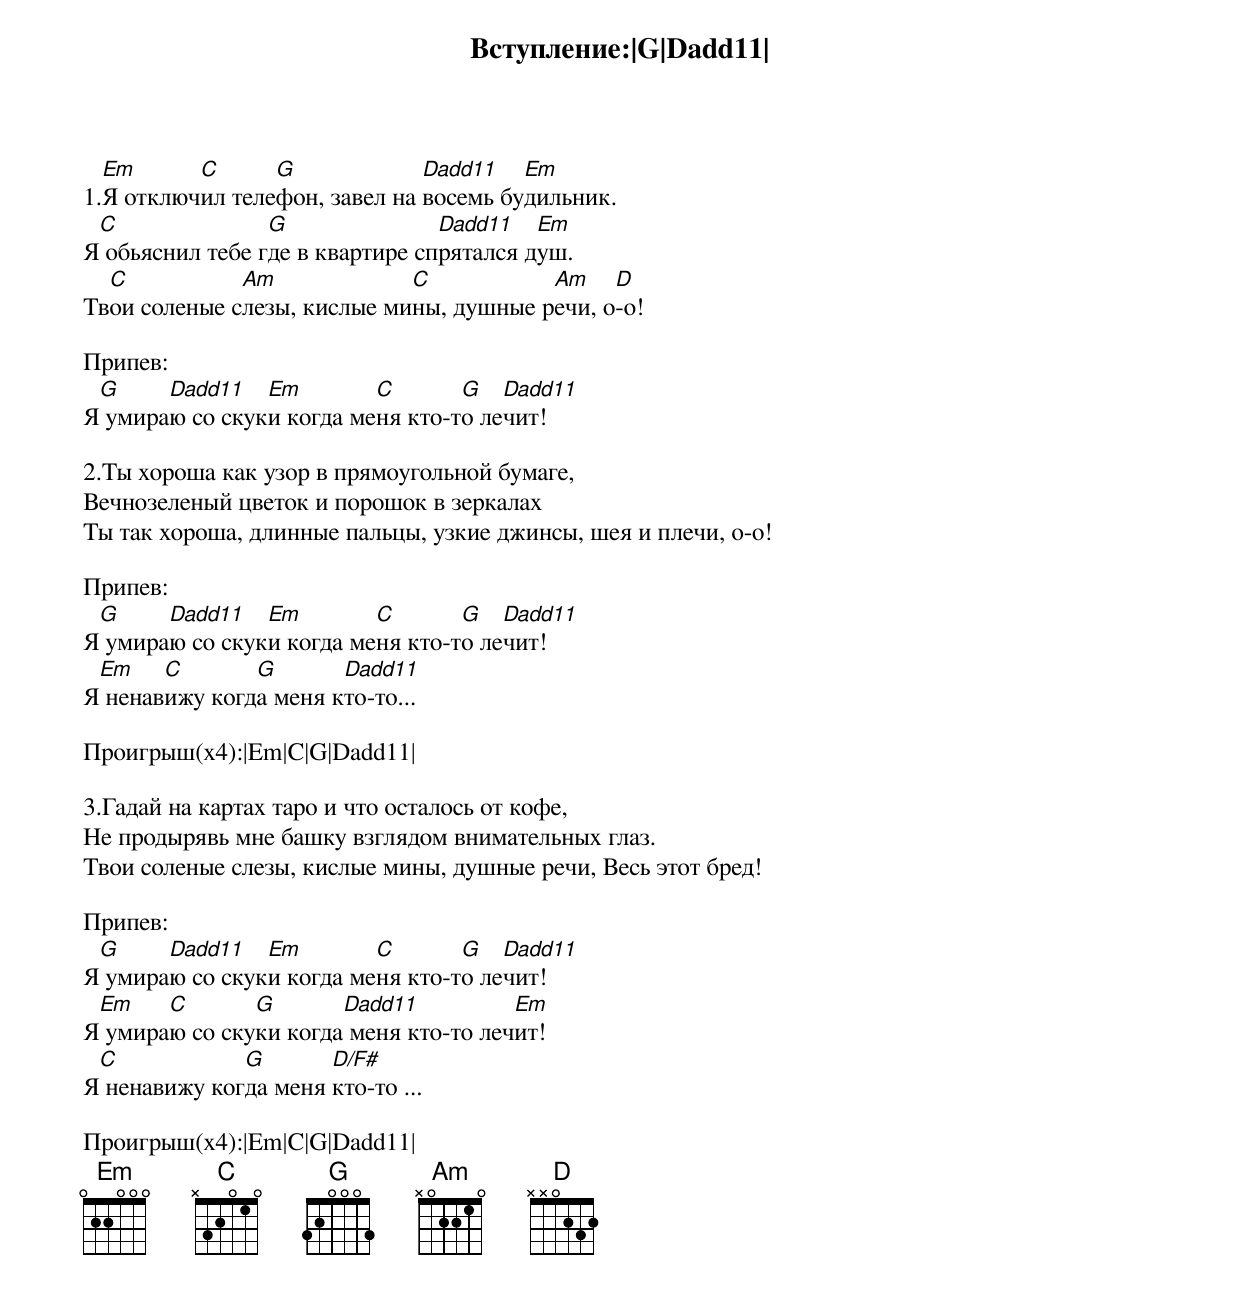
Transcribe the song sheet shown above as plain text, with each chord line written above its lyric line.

Вступление:|G|Dadd11|

  Em      C      G             Dadd11   Em
1.Я отключил телефон, завел на восемь будильник.
 C               G               Dadd11   Em
Я обьяснил тебе где в квартире спрятался душ.
  C           Am             C           Am    D
Твои соленые слезы, кислые мины, душные речи, о-о!

Припев:
 G     Dadd11   Em        C       G   Dadd11
Я умираю со скуки когда меня кто-то лечит!

2.Ты хороша как узор в прямоугольной бумаге,
Вечнозеленый цветок и порошок в зеркалах
Ты так хороша, длинные пальцы, узкие джинсы, шея и плечи, о-о!

Припев:
 G     Dadd11   Em        C       G   Dadd11
Я умираю со скуки когда меня кто-то лечит!
 Em    C       G       Dadd11
Я ненавижу когда меня кто-то...

Проигрыш(x4):|Em|C|G|Dadd11|

3.Гадай на картах таро и что осталось от кофе,
Hе продырявь мне башку взглядом внимательных глаз.
Твои соленые слезы, кислые мины, душные речи, Весь этот бред!

Припев:
 G     Dadd11   Em        C       G   Dadd11
Я умираю со скуки когда меня кто-то лечит!
 Em    C       G       Dadd11          Em
Я умираю со скуки когда меня кто-то лечит!
 C            G       D/F#
Я ненавижу когда меня кто-то ...

Проигрыш(x4):|Em|C|G|Dadd11|
